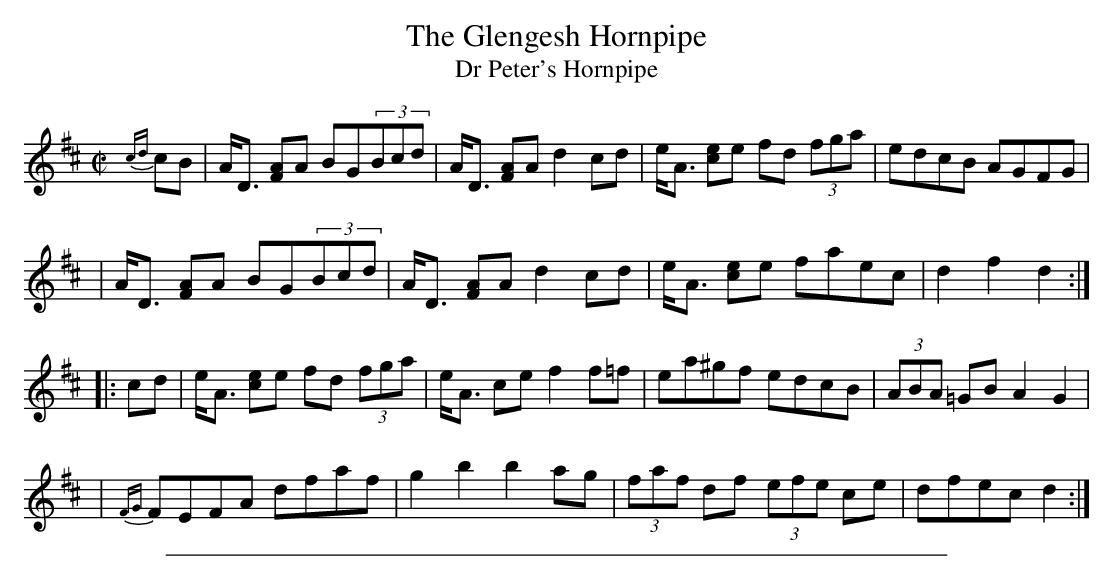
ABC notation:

X:1
T: Glengesh Hornpipe, The
T: Dr Peter's Hornpipe
M:C|
L:1/8
K:D
{cd}cB \
| A<D [FA]A BG(3Bcd | A<D [FA]Ad2 cd | e<A [ce]e fd (3fga | edcB AGFG |
| A<D [FA]A BG(3Bcd | A<D [FA]Ad2 cd | e<A [ce]e faec | d2 f2 d2 :|
|: cd \
| e<A [ce]e fd (3fga | e<A ce f2 f=f | ea^gf edcB | (3ABA =GB A2 G2 |
| {FG}FEFA dfaf | g2 b2 b2 ag | (3faf df (3efe ce | dfec d2 :|
